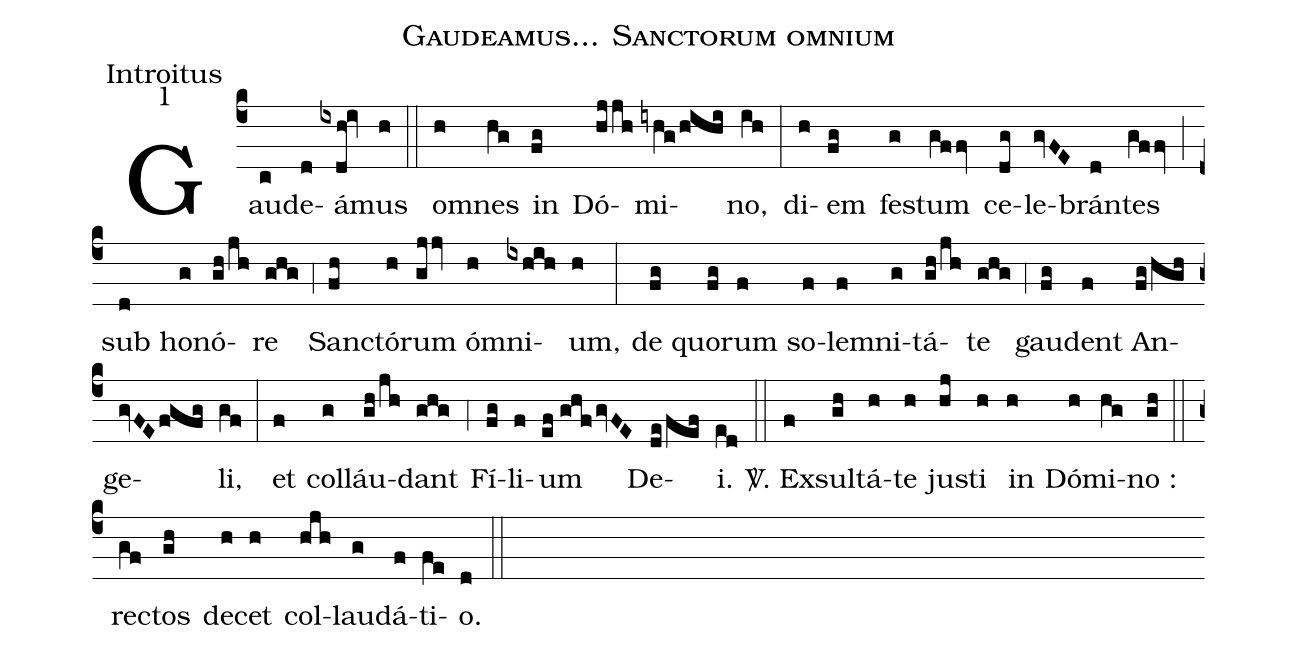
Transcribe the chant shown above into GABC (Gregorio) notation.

name:Gaudeamus... Sanctorum omnium;
office-part:Introitus;
mode:1;
%%
(c4)Gau(c)de(d)á(ixdh!iv)mus(h) (::) om(h)nes(hg) in(fg) Dó(hjjh)mi(iyhg/hihi)no,(ih) (:) di(h)em(fg) fe(g)stum(gffv) ce(dg)le(gvFE)brán(d)tes(gffv) (;) sub(d) ho(g)nó(gh/jh)re(ghg) (;4) San(fh)ctó(h)rum(gjjv) óm(h)ni(ixhih)um,(h) (:) de(fg) quo(fg)rum(f) so(f)lem(f)ni(g)tá(gh/jh)te(ghg) (;4) gau(fg)dent(f) An(fg/hgh)ge(gvFEfgfg)li,(gf) (:) et(f) col(g)láu(gh/jh)dant(ghg) (;4) Fí(fg)li(f)um(ef//ghf/gvFE) De(de/fef)i.(ed) (::)
 <sp>V/</sp>. Ex(f)sul(gh)tá(h)te(h) ju(hj)sti(h) in(h) Dó(h)mi(hg)no :(gh) (::) re(gf)ctos(gh) de(h)cet(h) col(hjh)lau(g)dá(f)ti(fe)o.(d) (::)
